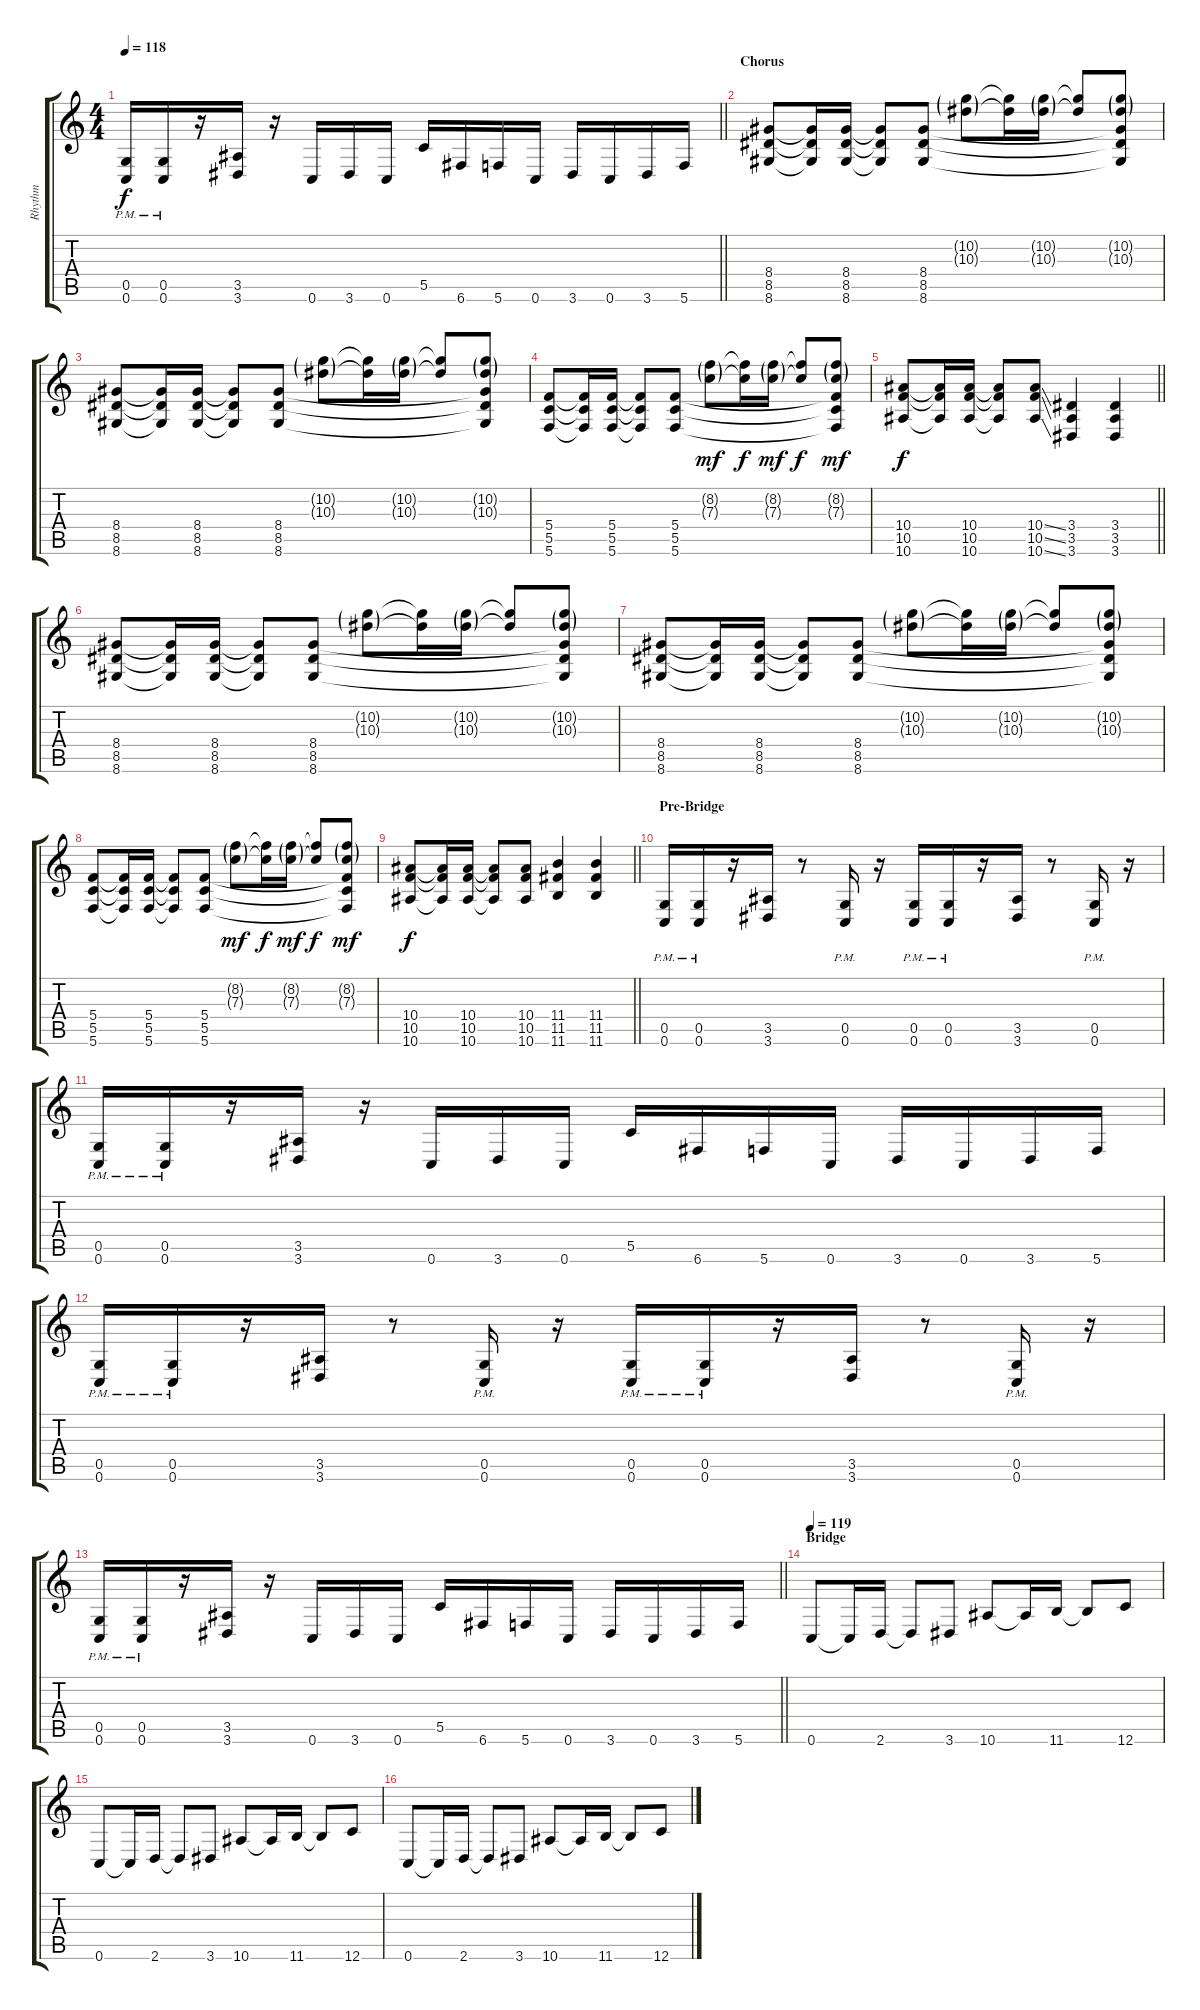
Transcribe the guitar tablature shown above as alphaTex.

\track ("Rhythm" "Rhythm") {instrument distortionguitar}
\staff {score tabs}
\tuning (D4 A3 F3 C3 G2 C2) {hide}
\ts (4 4)
\tempo 118
\clef g2
\barLineRight lightlight
\ks c
(0.5{pm} 0.6{pm}).16{dy f} (0.5{pm} 0.6{pm}).16 r.16 (3.5 3.6).16 r.16 0.6.16 3.6.16 0.6.16 5.5.16 6.6.16 5.6.16 0.6.16 3.6.16 0.6.16 3.6.16 5.6.16 |
\section ("" "Chorus")
(8.4 8.5 8.6).8 (8.4{t} 8.5{t} 8.6{t}).16 (8.4 8.5 8.6).16 (8.4{t} 8.5{t} 8.6{t}).8 (8.4 8.5 8.6).8 (10.2{g} 10.3{g}).8 (10.2{t} 10.3{t}).16 (10.2{g} 10.3{g}).16 (10.2{t} 10.3{t}).8 (10.2{g} 10.3{g} 8.4{t} 8.5{t} 8.6{t}).8 |
(8.4 8.5 8.6).8 (8.4{t} 8.5{t} 8.6{t}).16 (8.4 8.5 8.6).16 (8.4{t} 8.5{t} 8.6{t}).8 (8.4 8.5 8.6).8 (10.2{g} 10.3{g}).8 (10.2{t} 10.3{t}).16 (10.2{g} 10.3{g}).16 (10.2{t} 10.3{t}).8 (10.2{g} 10.3{g} 8.4{t} 8.5{t} 8.6{t}).8 |
(5.4 5.5 5.6).8 (5.4{t} 5.5{t} 5.6{t}).16 (5.4 5.5 5.6).16 (5.4{t} 5.5{t} 5.6{t}).8 (5.4 5.5 5.6).8 (8.2{g} 7.3{g}).8{dy mf} (8.2{t} 7.3{t}).16{dy f} (8.2{g} 7.3{g}).16{dy mf} (8.2{t} 7.3{t}).8{dy f} (8.2{g} 7.3{g} 5.4{t} 5.5{t} 5.6{t}).8{dy mf} |
\barLineRight lightlight
(10.4 10.5 10.6).8{dy f} (10.4{t} 10.5{t} 10.6{t}).16 (10.4 10.5 10.6).16 (10.4{t} 10.5{t} 10.6{t}).8 (10.4{ss} 10.5{ss} 10.6{ss}).8 (3.4 3.5 3.6).4 (3.4 3.5 3.6).4 |
(8.4 8.5 8.6).8 (8.4{t} 8.5{t} 8.6{t}).16 (8.4 8.5 8.6).16 (8.4{t} 8.5{t} 8.6{t}).8 (8.4 8.5 8.6).8 (10.2{g} 10.3{g}).8 (10.2{t} 10.3{t}).16 (10.2{g} 10.3{g}).16 (10.2{t} 10.3{t}).8 (10.2{g} 10.3{g} 8.4{t} 8.5{t} 8.6{t}).8 |
(8.4 8.5 8.6).8 (8.4{t} 8.5{t} 8.6{t}).16 (8.4 8.5 8.6).16 (8.4{t} 8.5{t} 8.6{t}).8 (8.4 8.5 8.6).8 (10.2{g} 10.3{g}).8 (10.2{t} 10.3{t}).16 (10.2{g} 10.3{g}).16 (10.2{t} 10.3{t}).8 (10.2{g} 10.3{g} 8.4{t} 8.5{t} 8.6{t}).8 |
(5.4 5.5 5.6).8 (5.4{t} 5.5{t} 5.6{t}).16 (5.4 5.5 5.6).16 (5.4{t} 5.5{t} 5.6{t}).8 (5.4 5.5 5.6).8 (8.2{g} 7.3{g}).8{dy mf} (8.2{t} 7.3{t}).16{dy f} (8.2{g} 7.3{g}).16{dy mf} (8.2{t} 7.3{t}).8{dy f} (8.2{g} 7.3{g} 5.4{t} 5.5{t} 5.6{t}).8{dy mf} |
\barLineRight lightlight
(10.4 10.5 10.6).8{dy f} (10.4{t} 10.5{t} 10.6{t}).16 (10.4 10.5 10.6).16 (10.4{t} 10.5{t} 10.6{t}).8 (10.4 10.5 10.6).8 (11.4 11.5 11.6).4 (11.4 11.5 11.6).4 |
\section ("" "Pre-Bridge")
(0.5{pm} 0.6{pm}).16 (0.5{pm} 0.6{pm}).16 r.16 (3.5 3.6).16 r.8 (0.5{pm} 0.6{pm}).16 r.16 (0.5{pm} 0.6{pm}).16 (0.5{pm} 0.6{pm}).16 r.16 (3.5 3.6).16 r.8 (0.5{pm} 0.6{pm}).16 r.16 |
(0.5{pm} 0.6{pm}).16 (0.5{pm} 0.6{pm}).16 r.16 (3.5 3.6).16 r.16 0.6.16 3.6.16 0.6.16 5.5.16 6.6.16 5.6.16 0.6.16 3.6.16 0.6.16 3.6.16 5.6.16 |
(0.5{pm} 0.6{pm}).16 (0.5{pm} 0.6{pm}).16 r.16 (3.5 3.6).16 r.8 (0.5{pm} 0.6{pm}).16 r.16 (0.5{pm} 0.6{pm}).16 (0.5{pm} 0.6{pm}).16 r.16 (3.5 3.6).16 r.8 (0.5{pm} 0.6{pm}).16 r.16 |
\barLineRight lightlight
(0.5{pm} 0.6{pm}).16 (0.5{pm} 0.6{pm}).16 r.16 (3.5 3.6).16 r.16 0.6.16 3.6.16 0.6.16 5.5.16 6.6.16 5.6.16 0.6.16 3.6.16 0.6.16 3.6.16 5.6.16 |
\section ("" "Bridge")
\tempo 119
0.6.8 0.6{t}.16 2.6.16 2.6{t}.8 3.6.8 10.6.8 10.6{t}.16 11.6.16 11.6{t}.8 12.6.8 |
0.6.8 0.6{t}.16 2.6.16 2.6{t}.8 3.6.8 10.6.8 10.6{t}.16 11.6.16 11.6{t}.8 12.6.8 |
0.6.8 0.6{t}.16 2.6.16 2.6{t}.8 3.6.8 10.6.8 10.6{t}.16 11.6.16 11.6{t}.8 12.6.8
